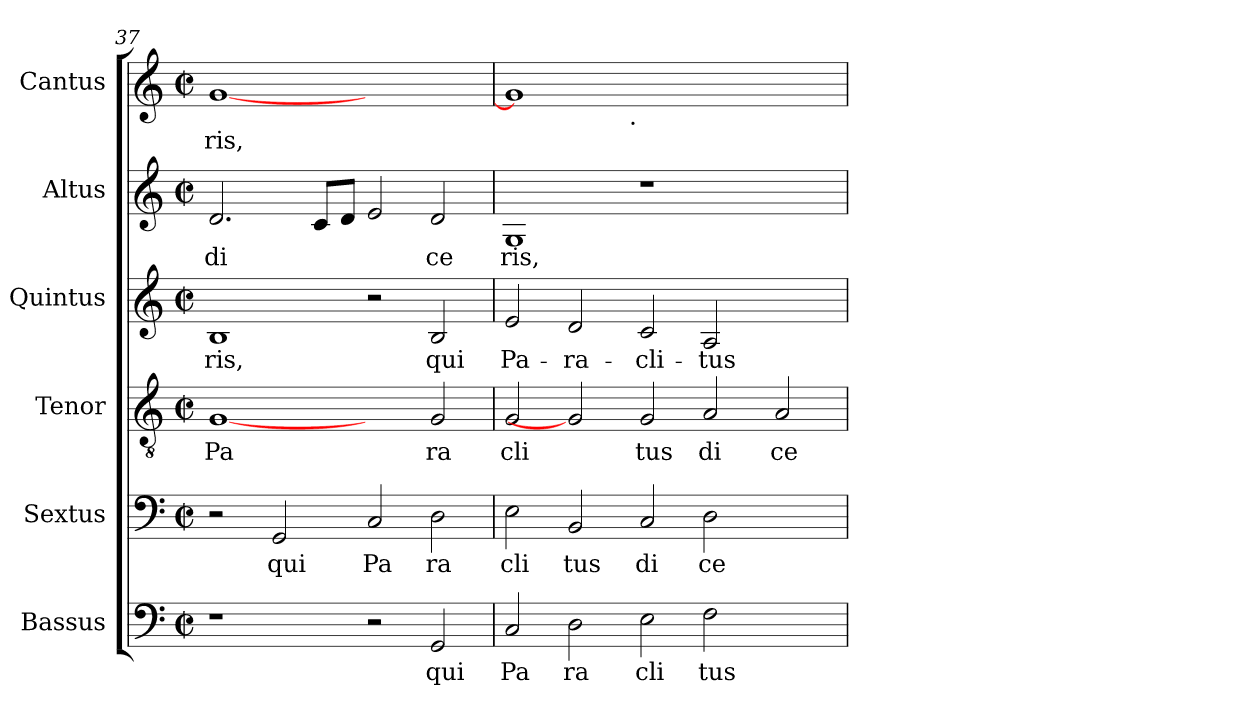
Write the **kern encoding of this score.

**kern	**text	**kern	**text	**kern	**text	**kern	**text	**kern	**text	**kern	**text
*part6	*part6	*part5	*part5	*part4	*part4	*part3	*part3	*part2	*part2	*part1	*part1
*staff6	*staff6	*staff5	*staff5	*staff4	*staff4	*staff3	*staff3	*staff2	*staff2	*staff1	*staff1
*I"Bassus	*	*I"Sextus	*	*I"Tenor	*	*I"Quintus	*	*I"Altus	*	*I"Cantus	*
*I'Bassus	*	*I'Sextus	*	*I'Tenor	*	*I'Quintus	*	*I'Altus	*	*I'Cantus	*
*clefF4	*	*clefF4	*	*clefGv2	*	*clefG2	*	*clefG2	*	*clefG2	*
*k[]	*	*k[]	*	*k[]	*	*k[]	*	*k[]	*	*k[]	*
*C:	*	*C:	*	*C:	*	*C:	*	*C:	*	*C:	*
*M2/2	*	*M2/2	*	*M2/2	*	*M2/2	*	*M2/2	*	*M2/2	*
*met(c|)	*	*met(c|)	*	*met(c|)	*	*met(c|)	*	*met(c|)	*	*met(c|)	*
=37	=37	=37	=37	=37	=37	=37	=37	=37	=37	=37	=37
!	!	!	!	!	!LO:LY:b:cj	!	!LO:LY:b:cj	!	!LO:LY:b:cj	!	!LO:LY:b:cj
1r	.	2r	.	[1G	Pa	1B	-ris,	2.d/	di	[1g	ris,
!	!	!	!LO:LY:b:cj	!	!	!	!	!	!	!	!
.	.	2GG/	qui	.	.	.	.	.	.	.	.
!	!	!	!	!	!	!	!	!	!LO:LY:b:cj	!	!
.	.	.	.	.	.	.	.	8c/L	.	.	.
!	!	!	!	!	!	!	!	!	!LO:LY:b:cj	!	!
.	.	.	.	.	.	.	.	8d/J	.	.	.
!	!	!	!LO:LY:b:cj	!	!	!	!	!	!LO:LY:b:cj	!	!
2r	.	2C/	Pa	2ryy	.	2r	.	2e/	.	1ryy	.
!	!LO:LY:b:cj	!	!LO:LY:b:cj	!	!LO:LY:b:cj	!	!LO:LY:b:cj	!	!LO:LY:b:cj	!	!
2GG/	qui	2D\	ra	2G/	ra	2B/	qui	2d/	ce	.	.
=38	=38	=38	=38	=38	=38	=38	=38	=38	=38	=38	=38
!	!LO:LY:b:cj	!	!LO:LY:b:cj	!	!LO:LY:b:cj	!	!LO:LY:b:cj	!	!LO:LY:b:cj	!	!
*	*	*	*	*	*	*	*	*	*	*^	*
2C/	Pa	2E\	cli	2G/	cli	2e/	Pa-	1G	ris,	1g]	2ryy	.
!	!LO:LY:b:cj	!	!LO:LY:b:cj	!	!	!	!LO:LY:b:cj	!	!	!	!	!
2D\	ra	2BB/	tus	2G]	.	2d/	-ra-	.	.	.	4...ryy	.
!	!	!	!	!	!	!	!	!	!	!	!LO:TX:b:t=.	!
.	.	.	.	.	.	.	.	.	.	.	1ryy	.
!	!LO:LY:b:cj	!	!LO:LY:b:cj	!	!LO:LY:b:cj	!	!LO:LY:b:cj	!	!	!	!	!
2E\	cli	2C/	di	2G/	tus	2c/	-cli-	1r	.	1.ryy	.	.
!	!LO:LY:b:cj	!	!LO:LY:b:cj	!	!LO:LY:b:cj	!	!LO:LY:b:cj	!	!	!	!	!
2F\	tus	2D\	ce	2A/	di	2A/	-tus	.	.	.	.	.
.	.	.	.	.	.	.	.	.	.	.	2ryy	.
!	!	!	!	!	!LO:LY:b:cj	!	!	!	!	!	!	!
2ryy	.	2ryy	.	2A/	ce	2ryy	.	2ryy	.	.	.	.
.	.	.	.	.	.	.	.	.	.	.	32ryy	.
*	*	*	*	*	*	*	*	*	*	*v	*v	*
=	=	=	=	=	=	=	=	=	=	=	=
*-	*-	*-	*-	*-	*-	*-	*-	*-	*-	*-	*-
